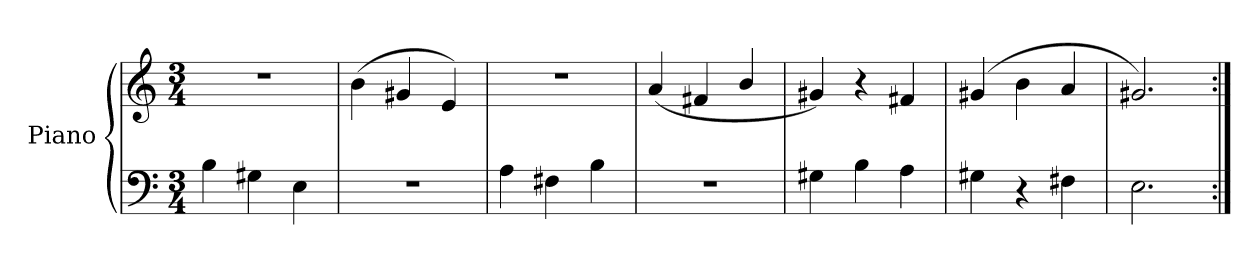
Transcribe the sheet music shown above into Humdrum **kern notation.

**kern	**kern
*part1	*part1
*staff2	*staff1
*I"Piano	*
*I'Pno.	*
*clefF4	*clefG2
*k[]	*k[]
*M3/4	*M3/4
=1	=1
(>4B\	2.r
4G#X\	.
4E\	.
=2	=2
2.r	(>4b\
.	4g#X/
.	4e/)
=3	=3
4A\	2.r
4F#X\	.
4B\	.
=4	=4
2.r	(<4a/
.	4f#X/
.	4b/
=5	=5
4G#X\	4g#X/))
4B\	4r
4A\	4f#X/
=6	=6
4G#X\	(>4g#X/
4r	4b\
4F#X\	4a/
=7	=7
2.E\	2.g#X/)
=:|!	=:|!
*-	*-
